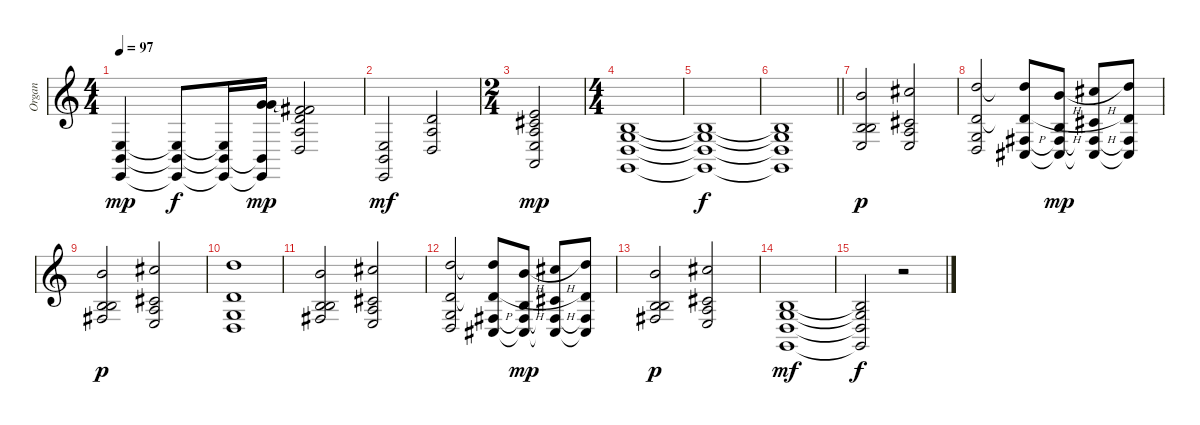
\track ("Organ" "Organ") {instrument drawbarorgan}
\staff {score}
\tuning (E4 B3 G3 D3 A2 E2) {hide}
\ts (4 4)
\tempo 97
\clef g2
\ks c
(2.4 2.5 0.6).4{dy mp} (2.4{t} 2.5{t} 0.6{t}).8{dy f} (2.4{t} 2.5{t} 0.6{t}).16 (3.1 8.2{h} 2.5{t} 0.6{t}).16{dy mp} (2.1 7.2 7.3 7.4 5.5).2 |
(2.4 2.5 0.6).2{dy mf} (7.3 7.4 5.5).2 |
\ts (2 4)
(5.2 6.3 7.4 7.5 5.6).2{dy mp} |
\ts (4 4)
(4.3 5.4 5.5 3.6).1 |
(4.3{t} 5.4{t} 5.5{t} 3.6{t}).1{dy f} |
\barLineRight lightlight
(4.3{t} 5.4{t} 5.5{t} 3.6{t}).1 |
(12.2 4.3 9.4 7.5).2{dy p} (14.2 6.3 7.4 7.5).2 |
(15.2 7.3 5.4 5.5).2 (15.2{t} 7.3{h t} 4.4 4.5).8 (12.2{h} 4.3{h} 4.4{t} 4.5{t}).8{dy mp} (14.2{h} 6.3{h} 4.4{t} 4.5{t}).8 (15.2 7.3 4.4{t} 4.5{t}).8 |
(12.2 4.3 9.4 9.5).2{dy p} (14.2 6.3 7.4 7.5).2 |
(15.2 7.3 5.4 5.5).1 |
(12.2 4.3 9.4 9.5).2 (14.2 6.3 7.4 7.5).2 |
(15.2 7.3 5.4 5.5).2 (15.2{t} 7.3{h t} 4.4 4.5).8 (12.2{h} 4.3{h} 4.4{t} 4.5{t}).8{dy mp} (14.2{h} 6.3{h} 4.4{t} 4.5{t}).8 (15.2 7.3 4.4{t} 4.5{t}).8 |
(12.2 4.3 9.4 9.5).2{dy p} (14.2 6.3 7.4 7.5).2 |
(4.3 5.4 5.5 3.6).1{dy mf} |
(4.3{t} 5.4{t} 5.5{t} 3.6{t}).2{dy f} r.2
